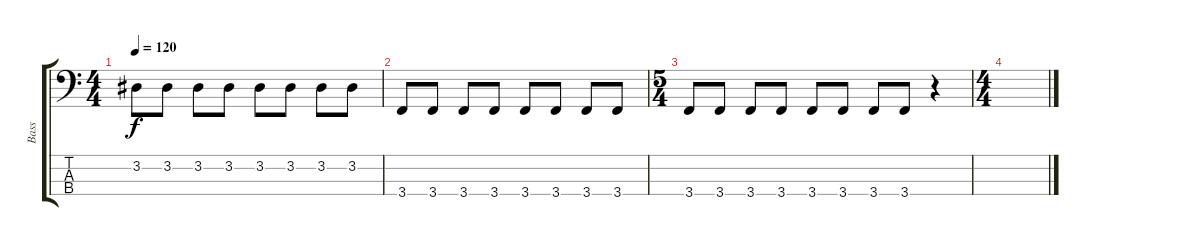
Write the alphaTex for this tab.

\track ("Bass" "Bass") {instrument electricbassfinger}
\staff {score tabs}
\tuning (F2 C2 G1 D1) {hide}
\ts (4 4)
\tempo 120
\clef f4
\ks c
3.2.8{dy f} 3.2.8 3.2.8 3.2.8 3.2.8 3.2.8 3.2.8 3.2.8 |
3.4.8 3.4.8 3.4.8 3.4.8 3.4.8 3.4.8 3.4.8 3.4.8 |
\ts (5 4)
3.4.8 3.4.8 3.4.8 3.4.8 3.4.8 3.4.8 3.4.8 3.4.8 r.4 |
\ts (4 4)
